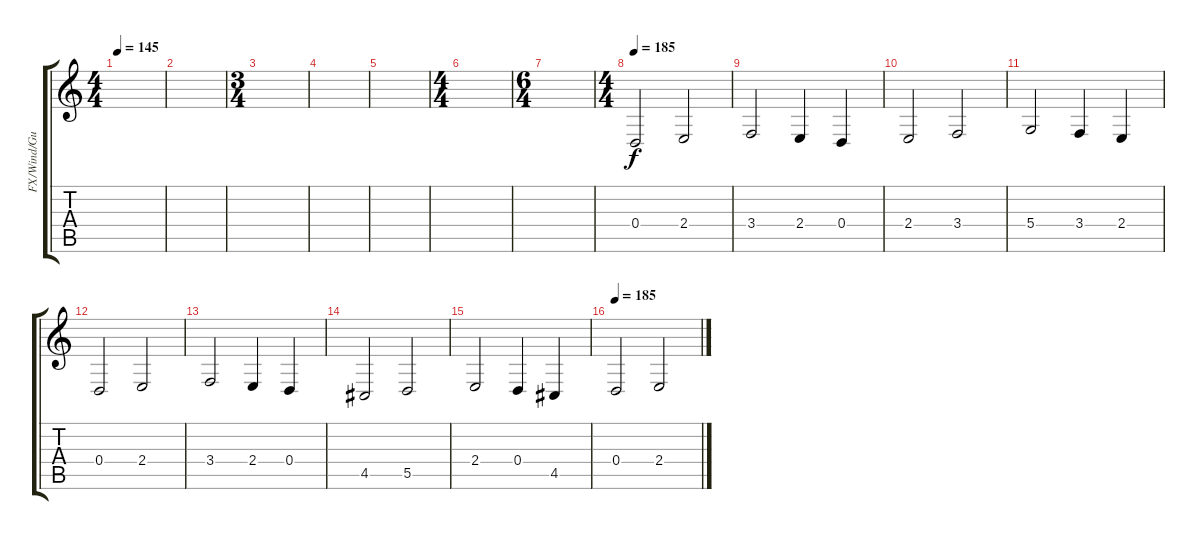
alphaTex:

\track ("FX/Wind/Guitar" "FX/Wind/Gu") {instrument koto}
\staff {score tabs}
\tuning (E4 B3 G3 D3 A2 E2) {hide}
\ts (4 4)
\tempo 145
\clef g2
\ks c
|
|
\ts (3 4)
|
|
|
\ts (4 4)
|
\ts (6 4)
|
\ts (4 4)
\tempo 185
0.4.2{instrument koto} 2.4.2 |
3.4.2 2.4.4 0.4.4 |
2.4.2 3.4.2 |
5.4.2 3.4.4 2.4.4 |
0.4.2 2.4.2 |
3.4.2 2.4.4 0.4.4 |
4.5.2 5.5.2 |
2.4.2 0.4.4 4.5.4 |
\tempo 185
0.4.2 2.4.2
